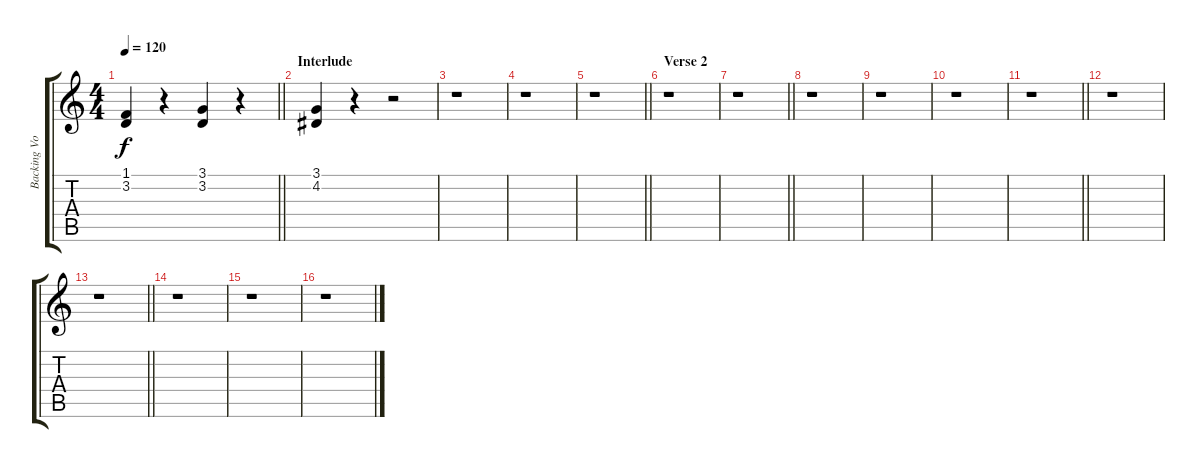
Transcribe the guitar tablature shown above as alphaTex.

\track ("Backing Vox" "Backing Vo") {instrument tenorsax}
\staff {score tabs}
\tuning (E4 B3 G3 D3 A2 E2) {hide}
\ts (4 4)
\tempo 120
\clef g2
\barLineRight lightlight
\ks c
(1.1 3.2).4{dy f} r.4 (3.1 3.2).4 r.4 |
\section ("" "Interlude")
(3.1 4.2).4 r.4 r.2 |
r.1 |
r.1 |
\barLineRight lightlight
r.1 |
\section ("" "Verse 2")
r.1 |
\barLineRight lightlight
r.1 |
r.1 |
r.1 |
r.1 |
\barLineRight lightlight
r.1 |
r.1 |
\barLineRight lightlight
r.1 |
r.1 |
r.1 |
r.1
